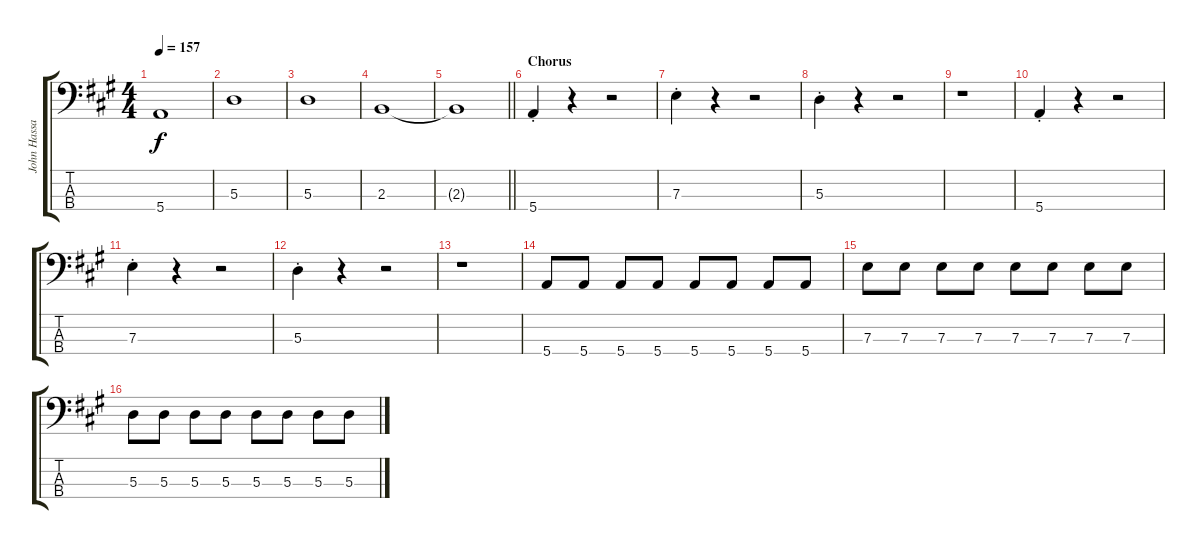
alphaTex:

\track ("John Hassall" "John Hassa") {instrument electricbasspick}
\staff {score tabs}
\tuning (G2 D2 A1 E1) {hide}
\ts (4 4)
\tempo 157
\clef f4
\ks a
5.4{t}.1{dy f} |
5.3.1 |
5.3.1 |
2.3.1 |
\barLineRight lightlight
2.3{t}.1 |
\section ("" "Chorus")
5.4{st}.4 r.4 r.2 |
7.3{st}.4 r.4 r.2 |
5.3{st}.4 r.4 r.2 |
r.1 |
5.4{st}.4 r.4 r.2 |
7.3{st}.4 r.4 r.2 |
5.3{st}.4 r.4 r.2 |
r.1 |
5.4.8 5.4.8 5.4.8 5.4.8 5.4.8 5.4.8 5.4.8 5.4.8 |
7.3.8 7.3.8 7.3.8 7.3.8 7.3.8 7.3.8 7.3.8 7.3.8 |
5.3.8 5.3.8 5.3.8 5.3.8 5.3.8 5.3.8 5.3.8 5.3.8
